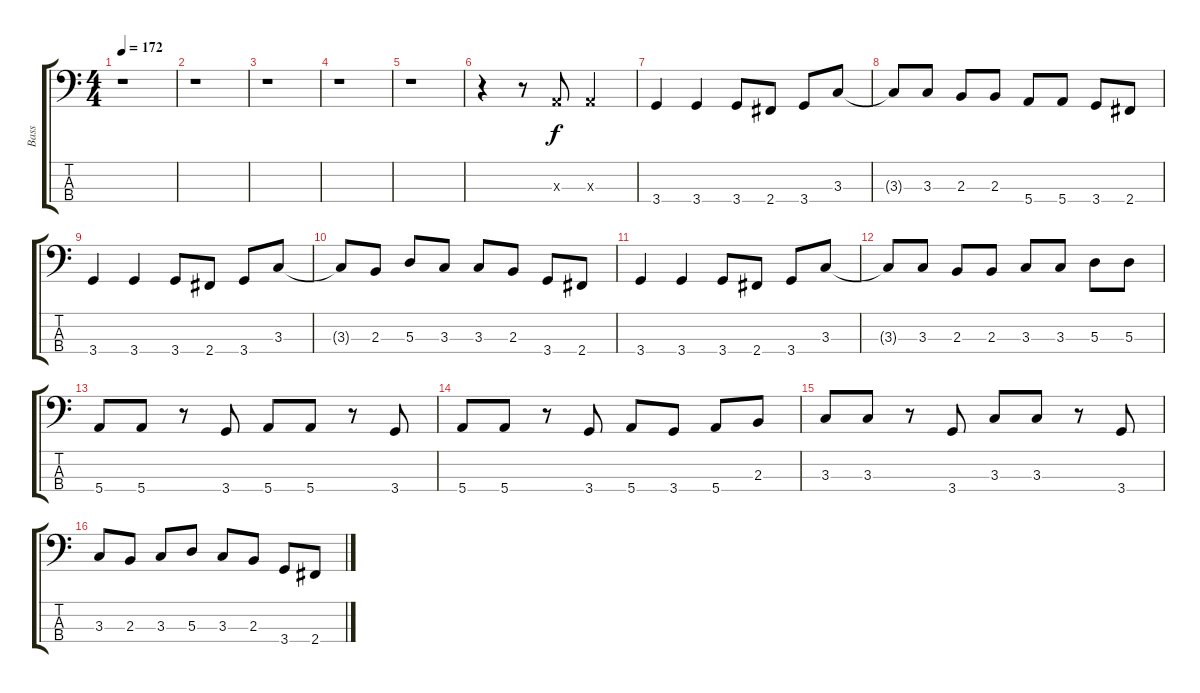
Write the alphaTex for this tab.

\track ("Bass" "Bass") {instrument electricbasspick}
\staff {score tabs}
\tuning (G2 D2 A1 E1) {hide}
\ts (4 4)
\tempo 172
\clef f4
\ks c
r.1{dy f instrument electricbasspick} |
r.1 |
r.1 |
r.1 |
r.1 |
r.4 r.8 0.3{x}.8 0.3{x}.2 |
3.4.4 3.4.4 3.4.8 2.4.8 3.4.8 3.3.8 |
3.3{t}.8 3.3.8 2.3.8 2.3.8 5.4.8 5.4.8 3.4.8 2.4.8 |
3.4.4 3.4.4 3.4.8 2.4.8 3.4.8 3.3.8 |
3.3{t}.8 2.3.8 5.3.8 3.3.8 3.3.8 2.3.8 3.4.8 2.4.8 |
3.4.4 3.4.4 3.4.8 2.4.8 3.4.8 3.3.8 |
3.3{t}.8 3.3.8 2.3.8 2.3.8 3.3.8 3.3.8 5.3.8 5.3.8 |
5.4.8 5.4.8 r.8 3.4.8 5.4.8 5.4.8 r.8 3.4.8 |
5.4.8 5.4.8 r.8 3.4.8 5.4.8 3.4.8 5.4.8 2.3.8 |
3.3.8 3.3.8 r.8 3.4.8 3.3.8 3.3.8 r.8 3.4.8 |
3.3.8 2.3.8 3.3.8 5.3.8 3.3.8 2.3.8 3.4.8 2.4.8
